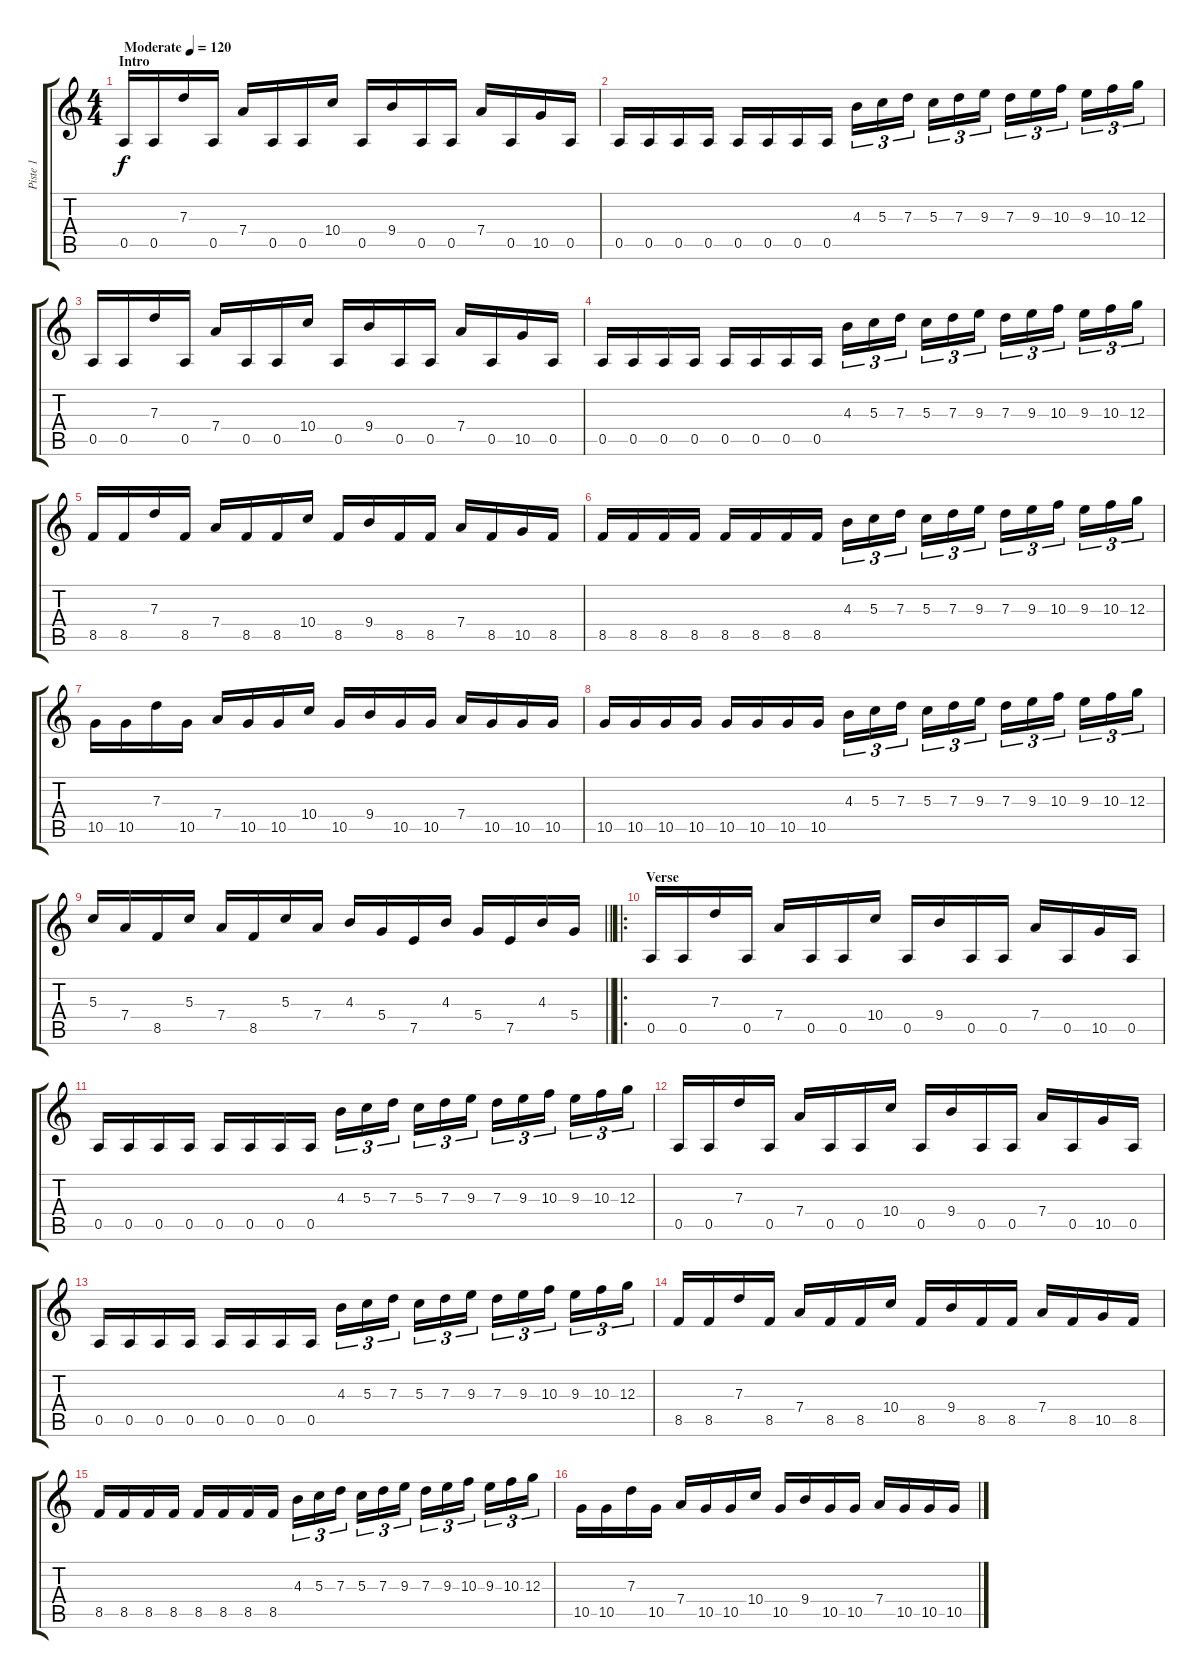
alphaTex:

\track ("Piste 1" "Piste 1") {instrument distortionguitar}
\staff {score tabs}
\tuning (E4 B3 G3 D3 A2 D2) {hide}
\ts (4 4)
\section ("" "Intro")
\tempo (120 "Moderate")
\clef g2
\ks c
0.5.16{dy f instrument distortionguitar} 0.5.16 7.3.16 0.5.16 7.4.16 0.5.16 0.5.16 10.4.16 0.5.16 9.4.16 0.5.16 0.5.16 7.4.16 0.5.16 10.5.16 0.5.16 |
0.5.16 0.5.16 0.5.16 0.5.16 0.5.16 0.5.16 0.5.16 0.5.16 4.3.16{tu (3 2)} 5.3.16{tu (3 2)} 7.3.16{tu (3 2) beam splitsecondary} 5.3.16{tu (3 2)} 7.3.16{tu (3 2)} 9.3.16{tu (3 2)} 7.3.16{tu (3 2)} 9.3.16{tu (3 2)} 10.3.16{tu (3 2) beam splitsecondary} 9.3.16{tu (3 2)} 10.3.16{tu (3 2)} 12.3.16{tu (3 2)} |
0.5.16 0.5.16 7.3.16 0.5.16 7.4.16 0.5.16 0.5.16 10.4.16 0.5.16 9.4.16 0.5.16 0.5.16 7.4.16 0.5.16 10.5.16 0.5.16 |
0.5.16 0.5.16 0.5.16 0.5.16 0.5.16 0.5.16 0.5.16 0.5.16 4.3.16{tu (3 2)} 5.3.16{tu (3 2)} 7.3.16{tu (3 2) beam splitsecondary} 5.3.16{tu (3 2)} 7.3.16{tu (3 2)} 9.3.16{tu (3 2)} 7.3.16{tu (3 2)} 9.3.16{tu (3 2)} 10.3.16{tu (3 2) beam splitsecondary} 9.3.16{tu (3 2)} 10.3.16{tu (3 2)} 12.3.16{tu (3 2)} |
8.5.16 8.5.16 7.3.16 8.5.16 7.4.16 8.5.16 8.5.16 10.4.16 8.5.16 9.4.16 8.5.16 8.5.16 7.4.16 8.5.16 10.5.16 8.5.16 |
8.5.16 8.5.16 8.5.16 8.5.16 8.5.16 8.5.16 8.5.16 8.5.16 4.3.16{tu (3 2)} 5.3.16{tu (3 2)} 7.3.16{tu (3 2) beam splitsecondary} 5.3.16{tu (3 2)} 7.3.16{tu (3 2)} 9.3.16{tu (3 2)} 7.3.16{tu (3 2)} 9.3.16{tu (3 2)} 10.3.16{tu (3 2) beam splitsecondary} 9.3.16{tu (3 2)} 10.3.16{tu (3 2)} 12.3.16{tu (3 2)} |
10.5.16 10.5.16 7.3.16 10.5.16 7.4.16 10.5.16 10.5.16 10.4.16 10.5.16 9.4.16 10.5.16 10.5.16 7.4.16 10.5.16 10.5.16 10.5.16 |
10.5.16 10.5.16 10.5.16 10.5.16 10.5.16 10.5.16 10.5.16 10.5.16 4.3.16{tu (3 2)} 5.3.16{tu (3 2)} 7.3.16{tu (3 2) beam splitsecondary} 5.3.16{tu (3 2)} 7.3.16{tu (3 2)} 9.3.16{tu (3 2)} 7.3.16{tu (3 2)} 9.3.16{tu (3 2)} 10.3.16{tu (3 2) beam splitsecondary} 9.3.16{tu (3 2)} 10.3.16{tu (3 2)} 12.3.16{tu (3 2)} |
\barLineRight lightlight
5.3.16 7.4.16 8.5.16 5.3.16 7.4.16 8.5.16 5.3.16 7.4.16 4.3.16 5.4.16 7.5.16 4.3.16 5.4.16 7.5.16 4.3.16 5.4.16 |
\ro
\section ("" "Verse")
0.5.16 0.5.16 7.3.16 0.5.16 7.4.16 0.5.16 0.5.16 10.4.16 0.5.16 9.4.16 0.5.16 0.5.16 7.4.16 0.5.16 10.5.16 0.5.16 |
0.5.16 0.5.16 0.5.16 0.5.16 0.5.16 0.5.16 0.5.16 0.5.16 4.3.16{tu (3 2)} 5.3.16{tu (3 2)} 7.3.16{tu (3 2) beam splitsecondary} 5.3.16{tu (3 2)} 7.3.16{tu (3 2)} 9.3.16{tu (3 2)} 7.3.16{tu (3 2)} 9.3.16{tu (3 2)} 10.3.16{tu (3 2) beam splitsecondary} 9.3.16{tu (3 2)} 10.3.16{tu (3 2)} 12.3.16{tu (3 2)} |
0.5.16 0.5.16 7.3.16 0.5.16 7.4.16 0.5.16 0.5.16 10.4.16 0.5.16 9.4.16 0.5.16 0.5.16 7.4.16 0.5.16 10.5.16 0.5.16 |
0.5.16 0.5.16 0.5.16 0.5.16 0.5.16 0.5.16 0.5.16 0.5.16 4.3.16{tu (3 2)} 5.3.16{tu (3 2)} 7.3.16{tu (3 2) beam splitsecondary} 5.3.16{tu (3 2)} 7.3.16{tu (3 2)} 9.3.16{tu (3 2)} 7.3.16{tu (3 2)} 9.3.16{tu (3 2)} 10.3.16{tu (3 2) beam splitsecondary} 9.3.16{tu (3 2)} 10.3.16{tu (3 2)} 12.3.16{tu (3 2)} |
8.5.16 8.5.16 7.3.16 8.5.16 7.4.16 8.5.16 8.5.16 10.4.16 8.5.16 9.4.16 8.5.16 8.5.16 7.4.16 8.5.16 10.5.16 8.5.16 |
8.5.16 8.5.16 8.5.16 8.5.16 8.5.16 8.5.16 8.5.16 8.5.16 4.3.16{tu (3 2)} 5.3.16{tu (3 2)} 7.3.16{tu (3 2) beam splitsecondary} 5.3.16{tu (3 2)} 7.3.16{tu (3 2)} 9.3.16{tu (3 2)} 7.3.16{tu (3 2)} 9.3.16{tu (3 2)} 10.3.16{tu (3 2) beam splitsecondary} 9.3.16{tu (3 2)} 10.3.16{tu (3 2)} 12.3.16{tu (3 2)} |
10.5.16 10.5.16 7.3.16 10.5.16 7.4.16 10.5.16 10.5.16 10.4.16 10.5.16 9.4.16 10.5.16 10.5.16 7.4.16 10.5.16 10.5.16 10.5.16
